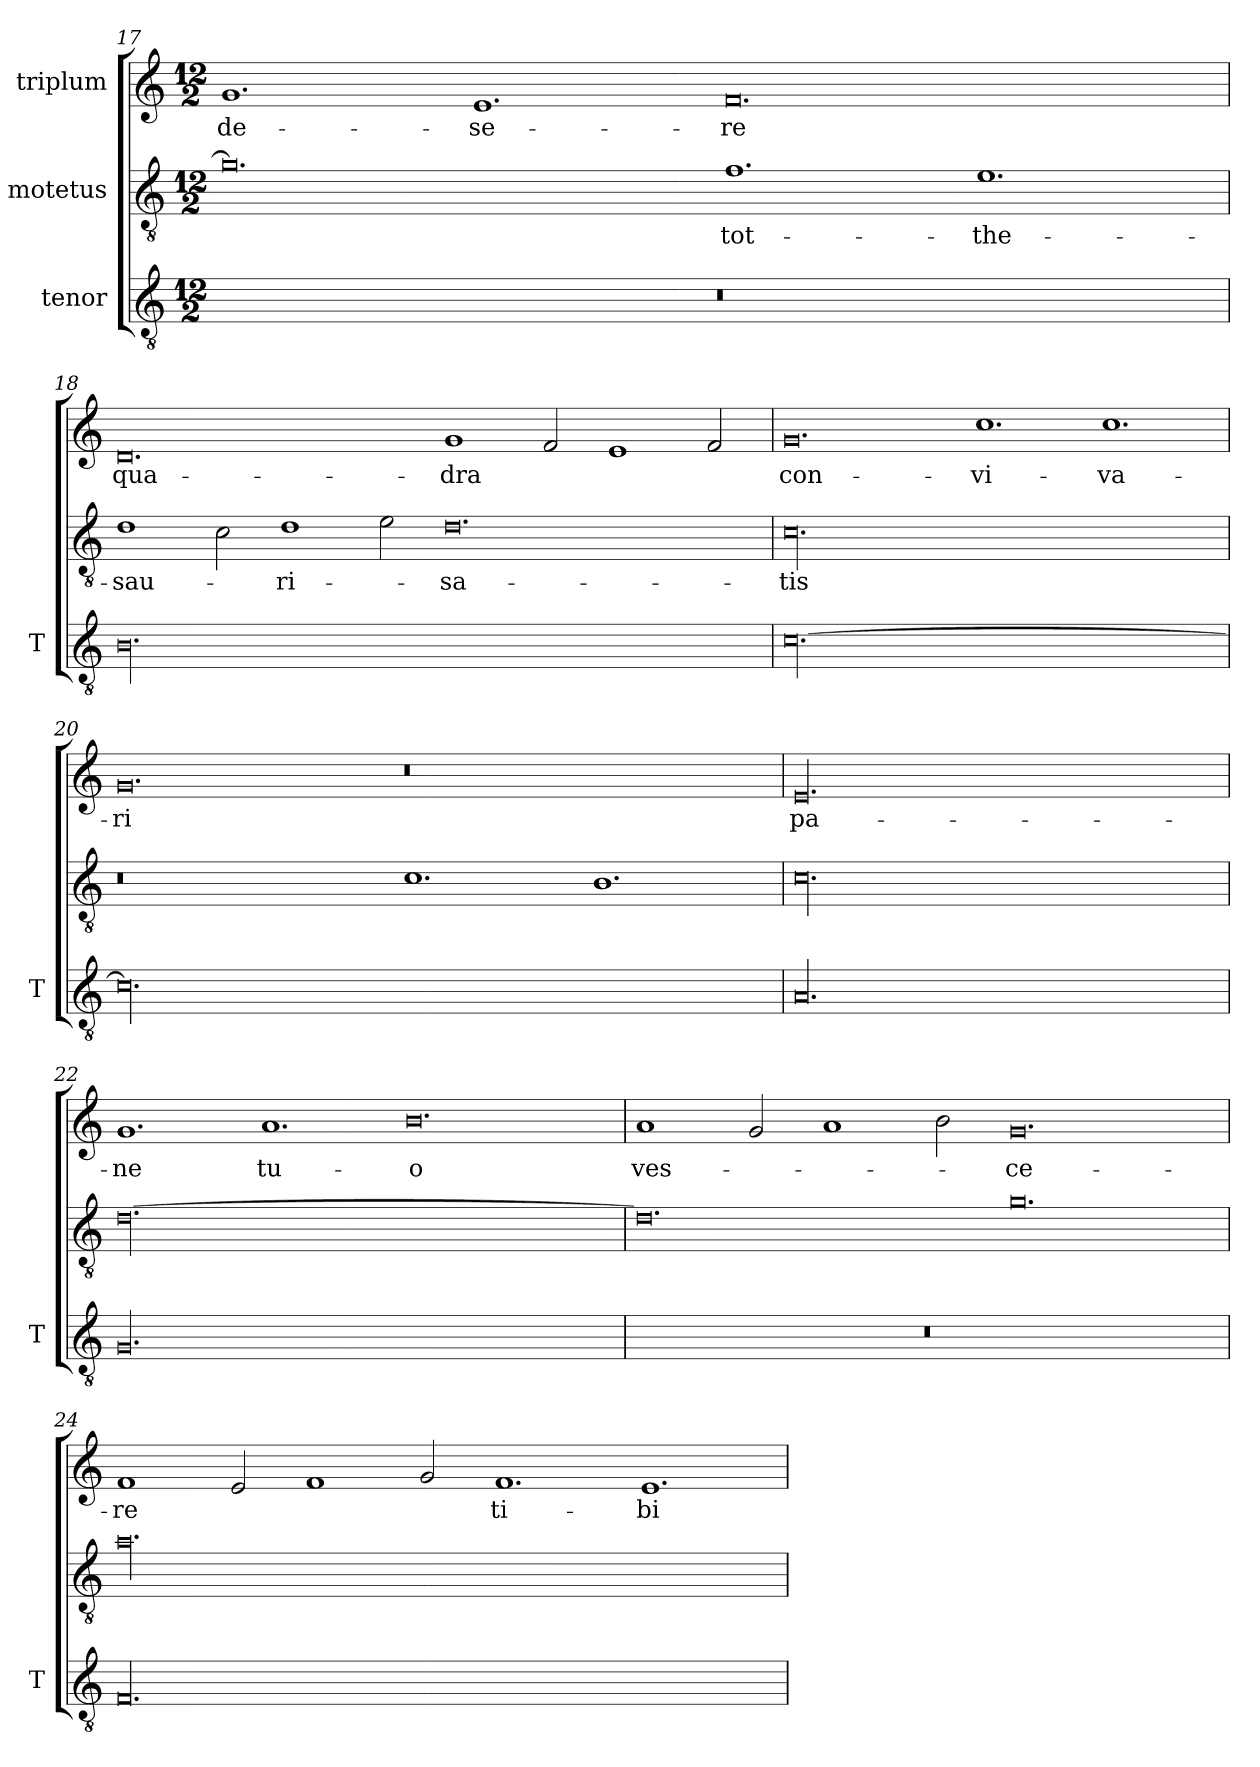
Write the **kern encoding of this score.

**kern	**kern	**text	**kern	**text
*part3	*part2	*part2	*part1	*part1
*staff3	*staff2	*staff2	*staff1	*staff1
*I"tenor	*I"motetus	*	*I"triplum	*
*I'T	*	*	*	*
*clefGv2	*clefGv2	*	*clefG2	*
*k[]	*k[]	*	*k[]	*
*C:	*C:	*	*C:	*
*M12/2	*M12/2	*	*M12/2	*
=17	=17	=17	=17	=17
00.r	0.g\]	.	1.g/	de-
.	.	.	1.e/	-se-
.	1.f\	tot-	0.f/	-re
.	1.e\	the-	.	.
=18	=18	=18	=18	=18
00.B\	1d\	-sau-	0.d/	qua-
.	2c\	.	.	.
.	1d\	-ri-	.	.
.	2e\	.	.	.
.	0.d\	-sa-	1g/	-dra
.	.	.	2f/	.
.	.	.	1e/	.
.	.	.	2f/	.
=19	=19	=19	=19	=19
[00.c\	00.c\	-tis	0.g/	con-
.	.	.	1.cc\	-vi-
.	.	.	1.cc\	-va-
=20	=20	=20	=20	=20
00.c\]	0.r	.	0.g/	-ri
.	1.c\	.	0.r	.
.	1.B\	.	.	.
=21	=21	=21	=21	=21
00.A/	00.c\	.	00.e/	pa-
=22	=22	=22	=22	=22
00.G/	[00.d\	.	1.g/	-ne
.	.	.	1.a/	tu-
.	.	.	0.b\	-o
=23	=23	=23	=23	=23
00.r	0.d\]	.	1a/	ves-
.	.	.	2g/	.
.	.	.	1a/	.
.	.	.	2b\	.
.	0.g\	.	0.g/	-ce-
=24	=24	=24	=24	=24
00.F/	00.a\	.	1f/	-re
.	.	.	2e/	.
.	.	.	1f/	.
.	.	.	2g/	.
.	.	.	1.f/	ti-
.	.	.	1.e/	-bi
=	=	=	=	=
*-	*-	*-	*-	*-
